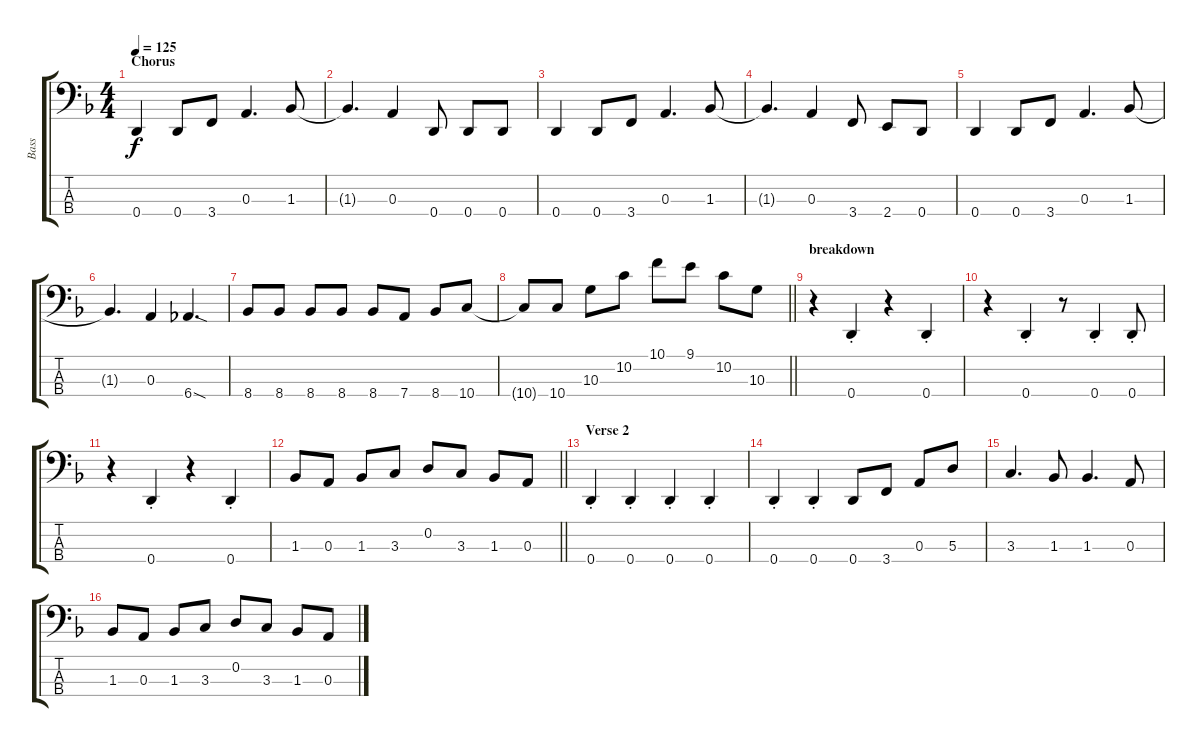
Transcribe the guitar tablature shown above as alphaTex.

\track ("Bass" "Bass") {instrument electricbassfinger}
\staff {score tabs}
\tuning (G2 D2 A1 D1) {hide}
\ts (4 4)
\section ("" "Chorus")
\tempo 125
\clef f4
\ks f
0.4.4{dy f} 0.4.8 3.4.8 0.3.4{d} 1.3.8 |
1.3{t}.4{d} 0.3.4 0.4.8 0.4.8 0.4.8 |
0.4.4 0.4.8 3.4.8 0.3.4{d} 1.3.8 |
1.3{t}.4{d} 0.3.4 3.4.8 2.4.8 0.4.8 |
0.4.4 0.4.8 3.4.8 0.3.4{d} 1.3.8 |
1.3{t}.4{d} 0.3.4 6.4{sod}.4{d} |
8.4.8 8.4.8 8.4.8 8.4.8 8.4.8 7.4.8 8.4.8 10.4.8 |
\barLineRight lightlight
10.4{t}.8 10.4.8 10.3.8 10.2.8 10.1.8 9.1.8 10.2.8 10.3.8 |
\section ("" "breakdown")
r.4 0.4{st}.4 r.4 0.4{st}.4 |
r.4 0.4{st}.4 r.8 0.4{st}.4 0.4{st}.8 |
r.4 0.4{st}.4 r.4 0.4{st}.4 |
\barLineRight lightlight
1.3.8 0.3.8 1.3.8 3.3.8 0.2.8 3.3.8 1.3.8 0.3.8 |
\section ("" "Verse 2")
0.4{st}.4 0.4{st}.4 0.4{st}.4 0.4{st}.4 |
0.4{st}.4 0.4{st}.4 0.4.8 3.4.8 0.3.8 5.3.8 |
3.3.4{d} 1.3.8 1.3.4{d} 0.3.8 |
1.3.8 0.3.8 1.3.8 3.3.8 0.2.8 3.3.8 1.3.8 0.3.8
